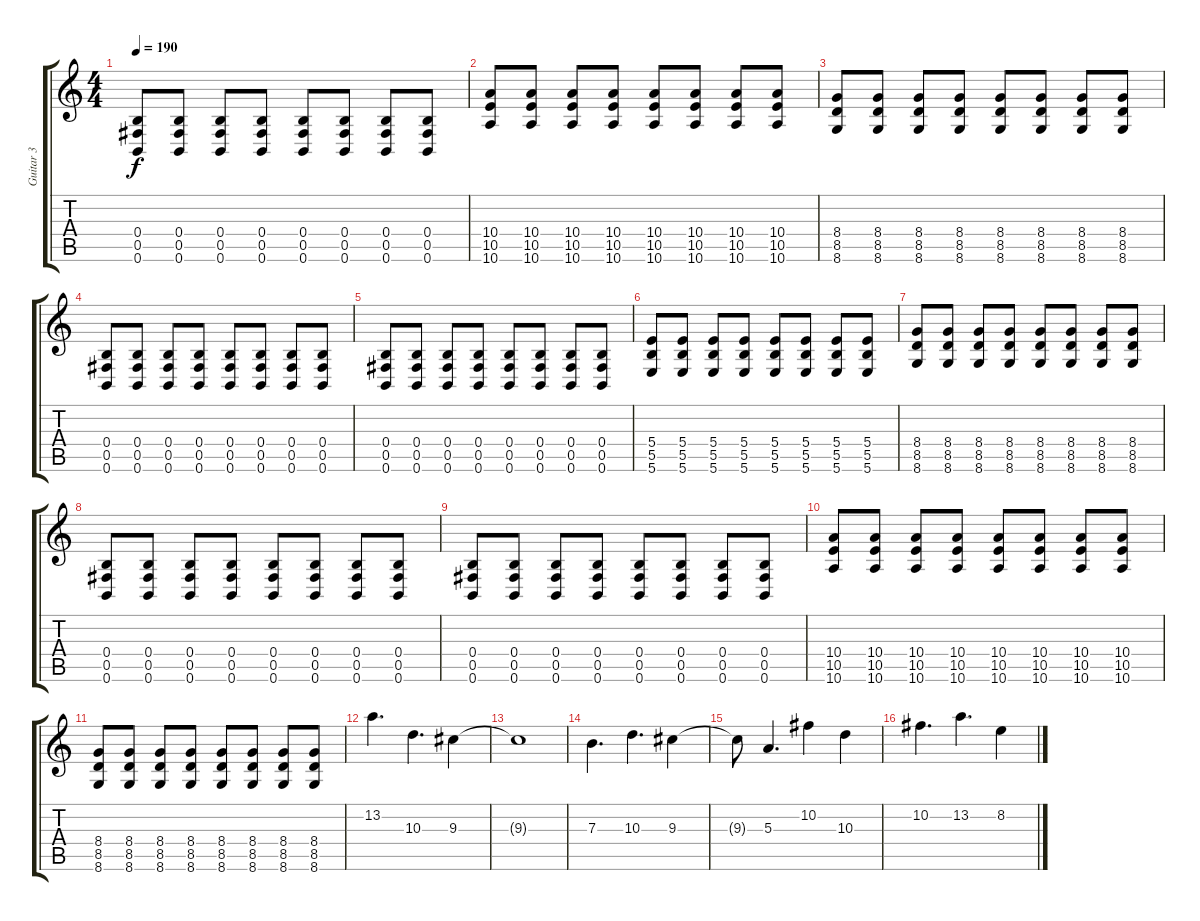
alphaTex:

\track ("Guitar 3" "Guitar 3") {instrument distortionguitar}
\staff {score tabs}
\tuning (Db4 Ab3 E3 B2 Gb2 B1) {hide}
\ts (4 4)
\tempo 190
\clef g2
\ks c
(0.4 0.5 0.6).8{dy f} (0.4 0.5 0.6).8 (0.4 0.5 0.6).8 (0.4 0.5 0.6).8 (0.4 0.5 0.6).8 (0.4 0.5 0.6).8 (0.4 0.5 0.6).8 (0.4 0.5 0.6).8 |
(10.4 10.5 10.6).8 (10.4 10.5 10.6).8 (10.4 10.5 10.6).8 (10.4 10.5 10.6).8 (10.4 10.5 10.6).8 (10.4 10.5 10.6).8 (10.4 10.5 10.6).8 (10.4 10.5 10.6).8 |
(8.4 8.5 8.6).8 (8.4 8.5 8.6).8 (8.4 8.5 8.6).8 (8.4 8.5 8.6).8 (8.4 8.5 8.6).8 (8.4 8.5 8.6).8 (8.4 8.5 8.6).8 (8.4 8.5 8.6).8 |
(0.4 0.5 0.6).8 (0.4 0.5 0.6).8 (0.4 0.5 0.6).8 (0.4 0.5 0.6).8 (0.4 0.5 0.6).8 (0.4 0.5 0.6).8 (0.4 0.5 0.6).8 (0.4 0.5 0.6).8 |
(0.4 0.5 0.6).8 (0.4 0.5 0.6).8 (0.4 0.5 0.6).8 (0.4 0.5 0.6).8 (0.4 0.5 0.6).8 (0.4 0.5 0.6).8 (0.4 0.5 0.6).8 (0.4 0.5 0.6).8 |
(5.4 5.5 5.6).8 (5.4 5.5 5.6).8 (5.4 5.5 5.6).8 (5.4 5.5 5.6).8 (5.4 5.5 5.6).8 (5.4 5.5 5.6).8 (5.4 5.5 5.6).8 (5.4 5.5 5.6).8 |
(8.4 8.5 8.6).8 (8.4 8.5 8.6).8 (8.4 8.5 8.6).8 (8.4 8.5 8.6).8 (8.4 8.5 8.6).8 (8.4 8.5 8.6).8 (8.4 8.5 8.6).8 (8.4 8.5 8.6).8 |
(0.4 0.5 0.6).8 (0.4 0.5 0.6).8 (0.4 0.5 0.6).8 (0.4 0.5 0.6).8 (0.4 0.5 0.6).8 (0.4 0.5 0.6).8 (0.4 0.5 0.6).8 (0.4 0.5 0.6).8 |
(0.4 0.5 0.6).8 (0.4 0.5 0.6).8 (0.4 0.5 0.6).8 (0.4 0.5 0.6).8 (0.4 0.5 0.6).8 (0.4 0.5 0.6).8 (0.4 0.5 0.6).8 (0.4 0.5 0.6).8 |
(10.4 10.5 10.6).8 (10.4 10.5 10.6).8 (10.4 10.5 10.6).8 (10.4 10.5 10.6).8 (10.4 10.5 10.6).8 (10.4 10.5 10.6).8 (10.4 10.5 10.6).8 (10.4 10.5 10.6).8 |
(8.4 8.5 8.6).8 (8.4 8.5 8.6).8 (8.4 8.5 8.6).8 (8.4 8.5 8.6).8 (8.4 8.5 8.6).8 (8.4 8.5 8.6).8 (8.4 8.5 8.6).8 (8.4 8.5 8.6).8 |
13.2.4{d} 10.3.4{d} 9.3.4 |
9.3{t}.1 |
7.3.4{d} 10.3.4{d} 9.3.4 |
9.3{t}.8 5.3.4{d} 10.2.4 10.3.4 |
10.2.4{d} 13.2.4{d} 8.2.4
